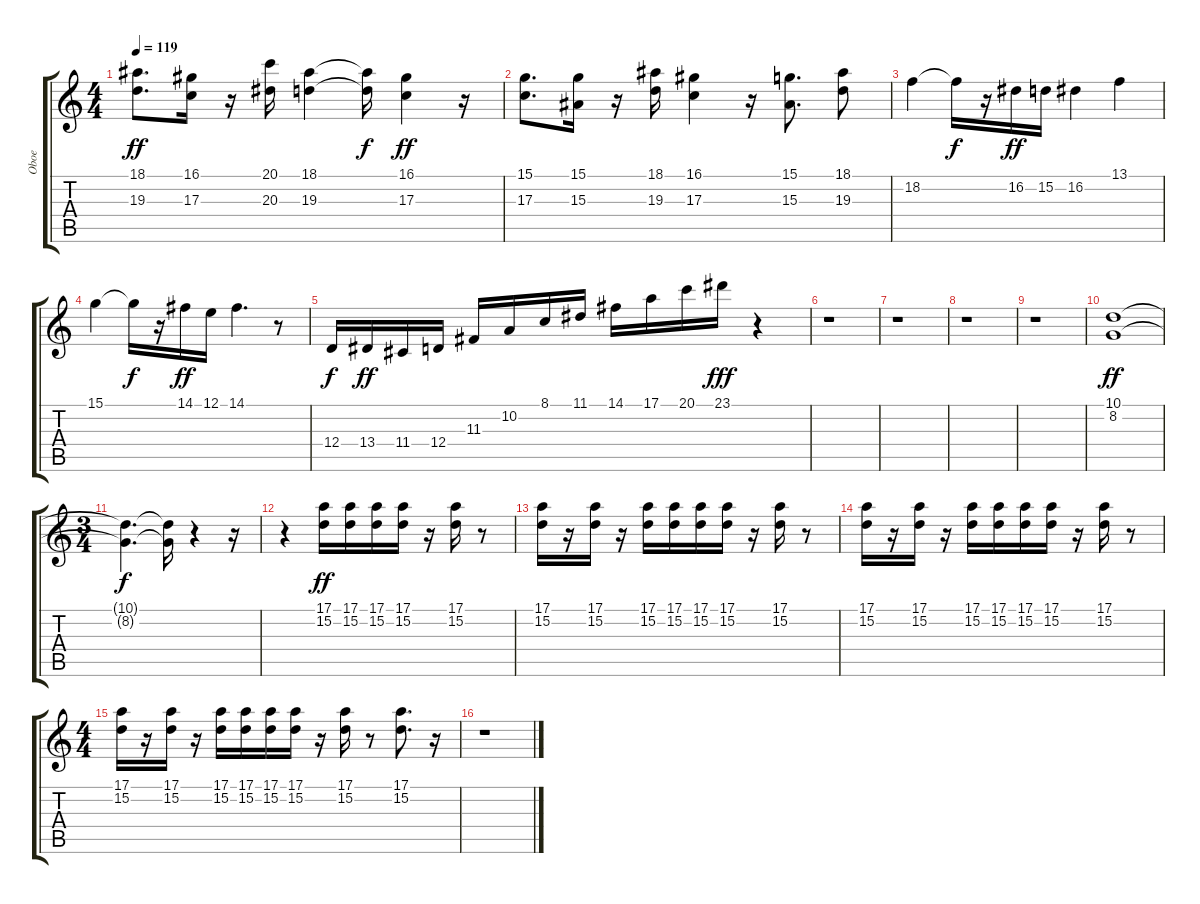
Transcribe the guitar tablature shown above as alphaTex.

\track ("Oboe                            " "Oboe      ") {instrument trombone}
\staff {score tabs}
\tuning (E4 B3 G3 D3 A2 E2) {hide}
\ts (4 4)
\tempo 119
\clef g2
\ks c
(18.1 19.3).8{d dy ff} (16.1 17.3).16 r.16 (20.1 20.3).16 (18.1 19.3).4 (18.1{t} 19.3{t}).16{dy f} (16.1 17.3).4{dy ff} r.16 |
(15.1 17.3).8{d} (15.1 15.3).16 r.16 (18.1 19.3).16 (16.1 17.3).4 r.16 (15.1 15.3).8{d} (18.1 19.3).8 |
18.2.4 18.2{t}.16{dy f} r.16 16.2.16{dy ff} 15.2.16 16.2.4 13.1.4 |
15.1.4 15.1{t}.16{dy f} r.16 14.1.16{dy ff} 12.1.16 14.1.4{d} r.8 |
12.4.16{dy f} 13.4.16{dy ff} 11.4.16 12.4.16 11.3.16 10.2.16 8.1.16 11.1.16 14.1.16 17.1.16 20.1.16 23.1.16{dy fff} r.4 |
r.1 |
r.1 |
r.1 |
r.1 |
(10.1 8.2).1{dy ff} |
\ts (3 4)
(10.1{t} 8.2{t}).4{d dy f} (10.1{t} 8.2{t}).16 r.4 r.16 |
r.4 (17.1 15.2).16{dy ff} (17.1 15.2).16 (17.1 15.2).16 (17.1 15.2).16 r.16 (17.1 15.2).16 r.8 |
(17.1 15.2).16 r.16 (17.1 15.2).16 r.16 (17.1 15.2).16 (17.1 15.2).16 (17.1 15.2).16 (17.1 15.2).16 r.16 (17.1 15.2).16 r.8 |
(17.1 15.2).16 r.16 (17.1 15.2).16 r.16 (17.1 15.2).16 (17.1 15.2).16 (17.1 15.2).16 (17.1 15.2).16 r.16 (17.1 15.2).16 r.8 |
\ts (4 4)
(17.1 15.2).16 r.16 (17.1 15.2).16 r.16 (17.1 15.2).16 (17.1 15.2).16 (17.1 15.2).16 (17.1 15.2).16 r.16 (17.1 15.2).16 r.8 (17.1 15.2).8{d} r.16 |
r.1
